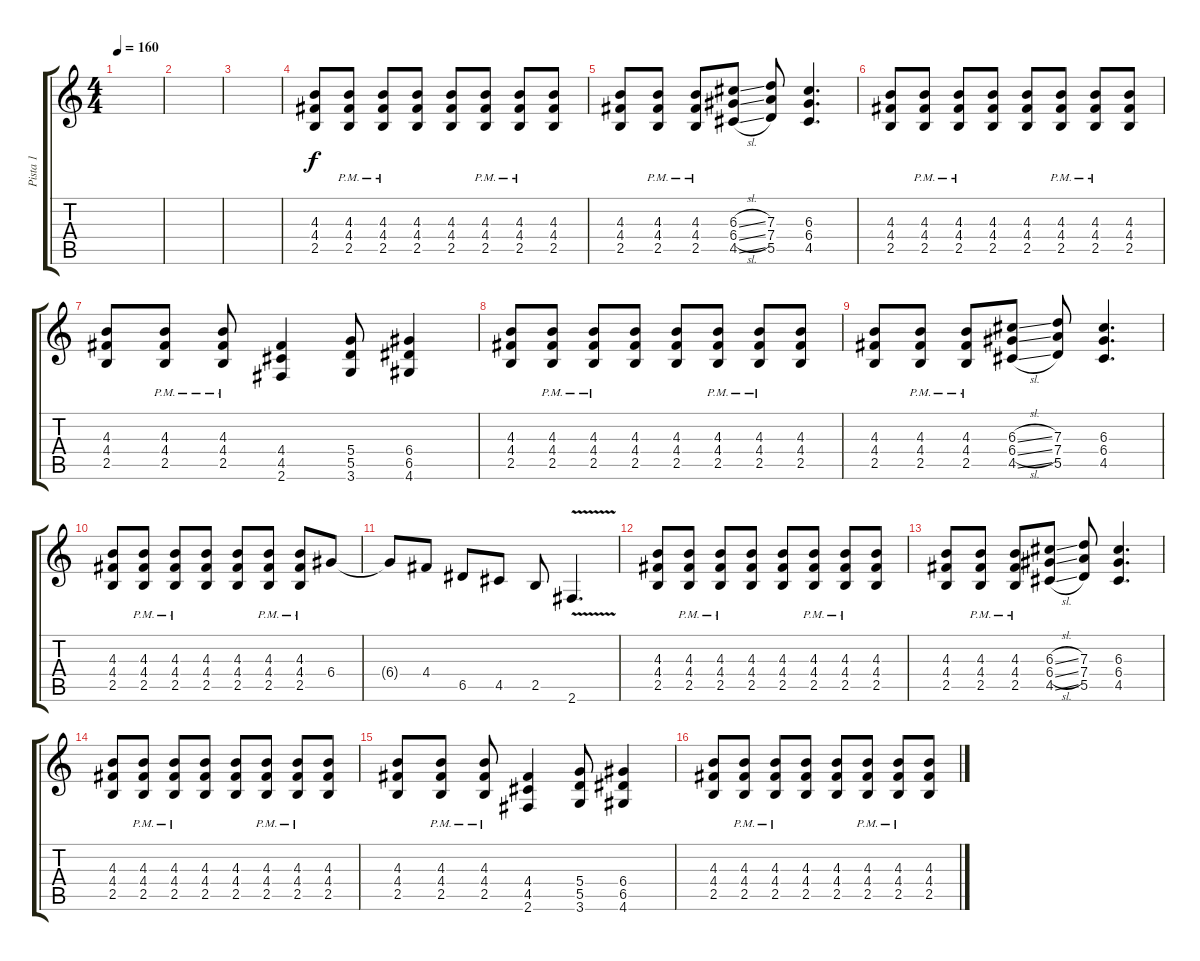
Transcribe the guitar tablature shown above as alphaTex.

\track ("Pista 1" "Pista 1") {instrument distortionguitar}
\staff {score tabs}
\tuning (E4 B3 G3 D3 A2 E2) {hide}
\ts (4 4)
\tempo 160
\clef g2
\ks c
|
|
|
(4.3 4.4 2.5).8 (4.3{pm} 4.4{pm} 2.5{pm}).8 (4.3{pm} 4.4{pm} 2.5{pm}).8 (4.3 4.4 2.5).8 (4.3 4.4 2.5).8 (4.3{pm} 4.4{pm} 2.5{pm}).8 (4.3{pm} 4.4{pm} 2.5{pm}).8 (4.3 4.4 2.5).8 |
(4.3 4.4 2.5).8 (4.3{pm} 4.4{pm} 2.5{pm}).8 (4.3{pm} 4.4{pm} 2.5{pm}).8 (6.3{sl} 6.4{sl} 4.5{sl}).8 (7.3 7.4 5.5).8 (6.3 6.4 4.5).4{d} |
(4.3 4.4 2.5).8 (4.3{pm} 4.4{pm} 2.5{pm}).8 (4.3{pm} 4.4{pm} 2.5{pm}).8 (4.3 4.4 2.5).8 (4.3 4.4 2.5).8 (4.3{pm} 4.4{pm} 2.5{pm}).8 (4.3{pm} 4.4{pm} 2.5{pm}).8 (4.3 4.4 2.5).8 |
(4.3 4.4 2.5).8 (4.3{pm} 4.4{pm} 2.5{pm}).8 (4.3{pm} 4.4{pm} 2.5{pm}).8 (4.4 4.5 2.6).4 (5.4 5.5 3.6).8 (6.4 6.5 4.6).4 |
(4.3 4.4 2.5).8 (4.3{pm} 4.4{pm} 2.5{pm}).8 (4.3{pm} 4.4{pm} 2.5{pm}).8 (4.3 4.4 2.5).8 (4.3 4.4 2.5).8 (4.3{pm} 4.4{pm} 2.5{pm}).8 (4.3{pm} 4.4{pm} 2.5{pm}).8 (4.3 4.4 2.5).8 |
(4.3 4.4 2.5).8 (4.3{pm} 4.4{pm} 2.5{pm}).8 (4.3{pm} 4.4{pm} 2.5{pm}).8 (6.3{sl} 6.4{sl} 4.5{sl}).8 (7.3 7.4 5.5).8 (6.3 6.4 4.5).4{d} |
(4.3 4.4 2.5).8 (4.3{pm} 4.4{pm} 2.5{pm}).8 (4.3{pm} 4.4{pm} 2.5{pm}).8 (4.3 4.4 2.5).8 (4.3 4.4 2.5).8 (4.3{pm} 4.4{pm} 2.5{pm}).8 (4.3{pm} 4.4{pm} 2.5{pm}).8 6.4.8 |
6.4{t}.8 4.4.8 6.5.8 4.5.8 2.5.8 2.6{v}.4{d} |
(4.3 4.4 2.5).8 (4.3{pm} 4.4{pm} 2.5{pm}).8 (4.3{pm} 4.4{pm} 2.5{pm}).8 (4.3 4.4 2.5).8 (4.3 4.4 2.5).8 (4.3{pm} 4.4{pm} 2.5{pm}).8 (4.3{pm} 4.4{pm} 2.5{pm}).8 (4.3 4.4 2.5).8 |
(4.3 4.4 2.5).8 (4.3{pm} 4.4{pm} 2.5{pm}).8 (4.3{pm} 4.4{pm} 2.5{pm}).8 (6.3{sl} 6.4{sl} 4.5{sl}).8 (7.3 7.4 5.5).8 (6.3 6.4 4.5).4{d} |
(4.3 4.4 2.5).8 (4.3{pm} 4.4{pm} 2.5{pm}).8 (4.3{pm} 4.4{pm} 2.5{pm}).8 (4.3 4.4 2.5).8 (4.3 4.4 2.5).8 (4.3{pm} 4.4{pm} 2.5{pm}).8 (4.3{pm} 4.4{pm} 2.5{pm}).8 (4.3 4.4 2.5).8 |
(4.3 4.4 2.5).8 (4.3{pm} 4.4{pm} 2.5{pm}).8 (4.3{pm} 4.4{pm} 2.5{pm}).8 (4.4 4.5 2.6).4 (5.4 5.5 3.6).8 (6.4 6.5 4.6).4 |
(4.3 4.4 2.5).8 (4.3{pm} 4.4{pm} 2.5{pm}).8 (4.3{pm} 4.4{pm} 2.5{pm}).8 (4.3 4.4 2.5).8 (4.3 4.4 2.5).8 (4.3{pm} 4.4{pm} 2.5{pm}).8 (4.3{pm} 4.4{pm} 2.5{pm}).8 (4.3 4.4 2.5).8
